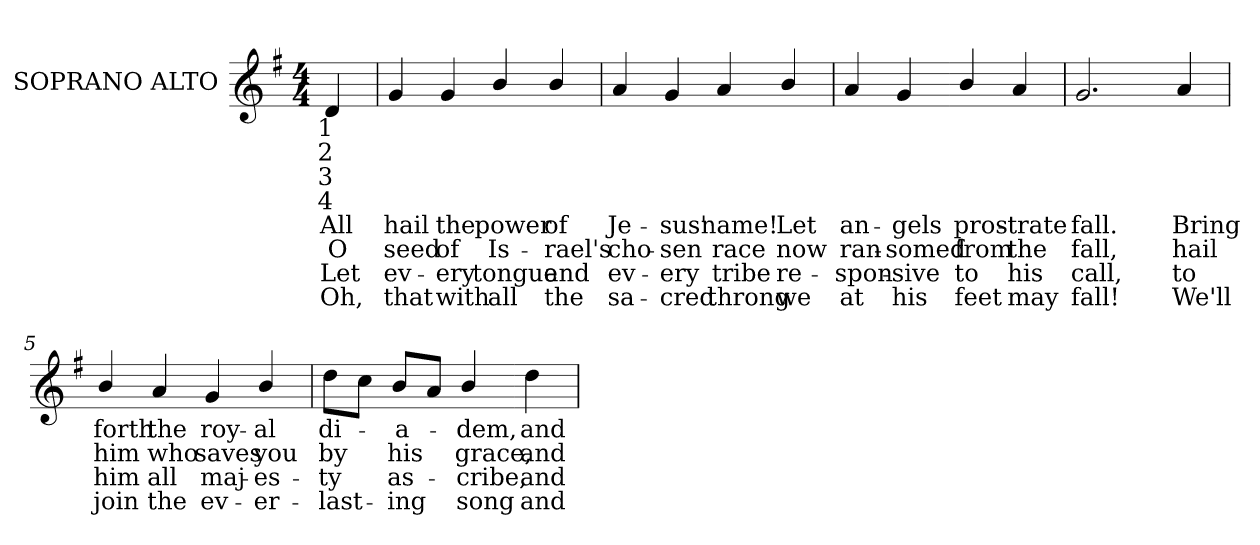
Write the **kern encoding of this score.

**kern	**text	**text	**text	**text
*part1	*part1	*part1	*part1	*part1
*staff1	*staff1	*staff1	*staff1	*staff1
*I"SOPRANO ALTO	*	*	*	*
*I'S. A.	*	*	*	*
!!LO:PB:g=z
*clefG2	*	*	*	*
*k[f#]	*	*	*	*
*G:	*	*	*	*
*M4/4	*	*	*	*
=	=	=	=	=
!LO:TX:b:cj:t=1	!	!	!	!
!LO:TX:b:cj:t=2	!	!	!	!
!LO:TX:b:cj:t=3	!	!	!	!
!LO:TX:b:cj:t=4	!	!	!	!
!	!LO:LY:b:color=#000000	!LO:LY:b:color=#000000	!LO:LY:b:color=#000000	!LO:LY:b:color=#000000
4di/	All	O	Let	Oh,
=	=	=	=	=
!	!LO:LY:b:color=#000000	!LO:LY:b:color=#000000	!LO:LY:b:color=#000000	!LO:LY:b:color=#000000
4gi/	hail	seed	ev-	that
!	!LO:LY:b:color=#000000	!LO:LY:b:color=#000000	!LO:LY:b:color=#000000	!LO:LY:b:color=#000000
4gi/	the	of	-ery	with
!	!LO:LY:b:color=#000000	!LO:LY:b:color=#000000	!LO:LY:b:color=#000000	!LO:LY:b:color=#000000
4bi/	power	Is-	tongue	all
!	!LO:LY:b:color=#000000	!LO:LY:b:color=#000000	!LO:LY:b:color=#000000	!LO:LY:b:color=#000000
4bi/	of	-rael's	and	the
=1	=1	=1	=1	=1
!	!LO:LY:b:color=#000000	!LO:LY:b:color=#000000	!LO:LY:b:color=#000000	!LO:LY:b:color=#000000
4ai/	Je-	cho-	ev-	sa-
!	!LO:LY:b:color=#000000	!LO:LY:b:color=#000000	!LO:LY:b:color=#000000	!LO:LY:b:color=#000000
4gi/	-sus'	-sen	-ery	-cred
!	!LO:LY:b:color=#000000	!LO:LY:b:color=#000000	!LO:LY:b:color=#000000	!LO:LY:b:color=#000000
4ai/	name!	race	tribe	throng
!	!LO:LY:b:color=#000000	!LO:LY:b:color=#000000	!LO:LY:b:color=#000000	!LO:LY:b:color=#000000
4bi/	Let	now	re-	we
=2	=2	=2	=2	=2
!	!LO:LY:b:color=#000000	!LO:LY:b:color=#000000	!LO:LY:b:color=#000000	!LO:LY:b:color=#000000
4ai/	an-	ran-	-spon-	at
!	!LO:LY:b:color=#000000	!LO:LY:b:color=#000000	!LO:LY:b:color=#000000	!LO:LY:b:color=#000000
4gi/	-gels	-somed	-sive	his
=3-	=3-	=3-	=3-	=3-
!	!LO:LY:b:color=#000000	!LO:LY:b:color=#000000	!LO:LY:b:color=#000000	!LO:LY:b:color=#000000
4bi/	pros-	from	to	feet
!	!LO:LY:b:color=#000000	!LO:LY:b:color=#000000	!LO:LY:b:color=#000000	!LO:LY:b:color=#000000
4ai/	-trate	the	his	may
!!LO:LB:g=z
=4	=4	=4	=4	=4
!	!LO:LY:b:color=#000000	!LO:LY:b:color=#000000	!LO:LY:b:color=#000000	!LO:LY:b:color=#000000
2.gi/	fall.	fall,	call,	fall!
!	!LO:LY:b:color=#000000	!LO:LY:b:color=#000000	!LO:LY:b:color=#000000	!LO:LY:b:color=#000000
4ai/	Bring	hail	to	We'll
=5	=5	=5	=5	=5
!	!LO:LY:b:color=#000000	!LO:LY:b:color=#000000	!LO:LY:b:color=#000000	!LO:LY:b:color=#000000
4bi/	forth	him	him	join
!	!LO:LY:b:color=#000000	!LO:LY:b:color=#000000	!LO:LY:b:color=#000000	!LO:LY:b:color=#000000
4ai/	the	who	all	the
!	!LO:LY:b:color=#000000	!LO:LY:b:color=#000000	!LO:LY:b:color=#000000	!LO:LY:b:color=#000000
4gi/	roy-	saves	maj-	ev-
!	!LO:LY:b:color=#000000	!LO:LY:b:color=#000000	!LO:LY:b:color=#000000	!LO:LY:b:color=#000000
4bi/	-al	you	-es-	-er-
=6	=6	=6	=6	=6
!	!LO:LY:b:color=#000000	!LO:LY:b:color=#000000	!LO:LY:b:color=#000000	!LO:LY:b:color=#000000
8ddi\L	di-	by	-ty	-last-
8cci\J	.	.	.	.
!	!LO:LY:b:color=#000000	!LO:LY:b:color=#000000	!LO:LY:b:color=#000000	!LO:LY:b:color=#000000
8bi/L	-a-	his	as-	-ing
8ai/J	.	.	.	.
!	!LO:LY:b:color=#000000	!LO:LY:b:color=#000000	!LO:LY:b:color=#000000	!LO:LY:b:color=#000000
4bi/	-dem,	grace,	-cribe,	song
=7-	=7-	=7-	=7-	=7-
!	!LO:LY:b:color=#000000	!LO:LY:b:color=#000000	!LO:LY:b:color=#000000	!LO:LY:b:color=#000000
4ddi\	and	and	and	and
=	=	=	=	=
*-	*-	*-	*-	*-
